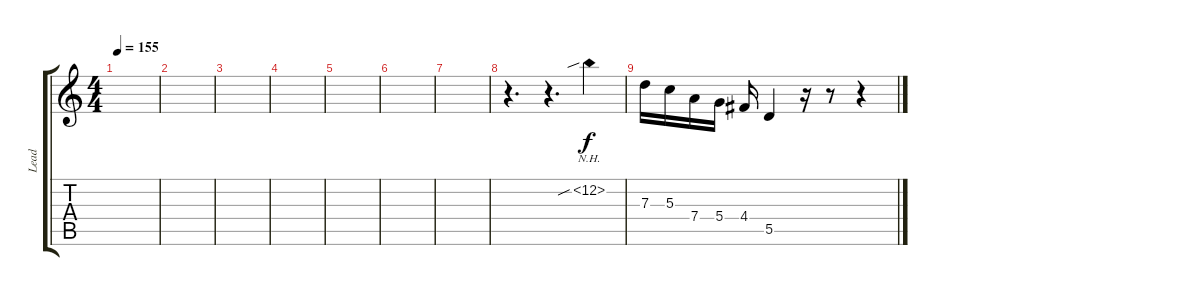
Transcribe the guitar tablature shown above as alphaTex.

\track ("Lead" "Lead") {instrument overdrivenguitar}
\staff {score tabs}
\tuning (E4 B3 G3 D3 A2 E2) {hide}
\ts (4 4)
\tempo 155
\clef g2
\ks c
|
|
|
|
|
|
|
r.4{d} r.4{d} 6.2{nh sib}.4{dy f} |
7.3.16 5.3.16 7.4.16 5.4.16 4.4.16 5.5.4 r.16 r.8 r.4
